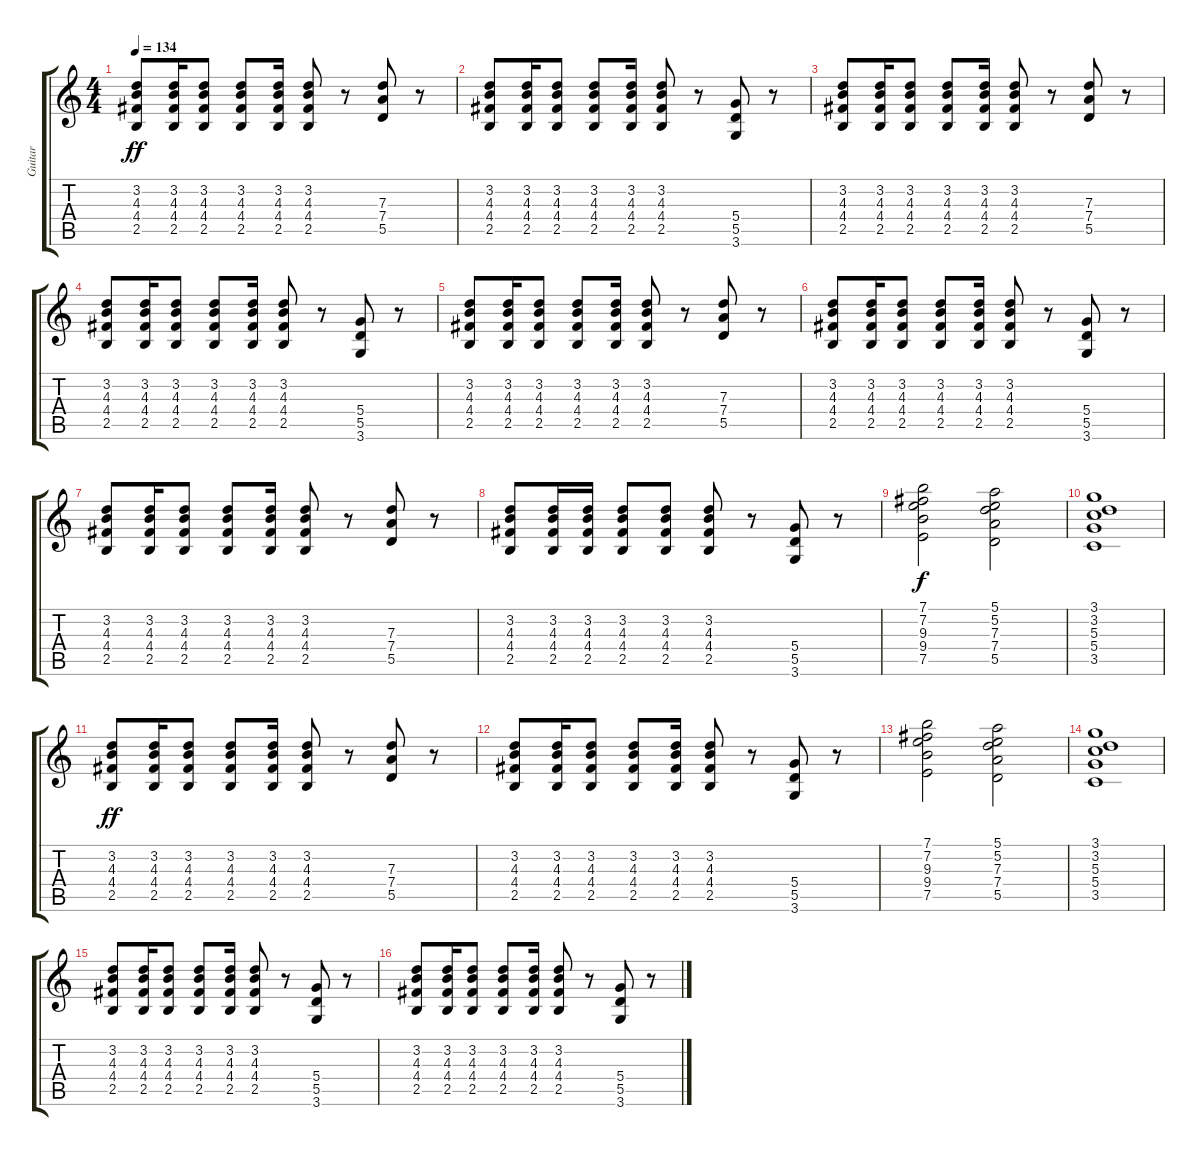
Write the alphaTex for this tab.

\track ("Guitar" "Guitar") {instrument acousticguitarsteel}
\staff {score tabs}
\tuning (E4 B3 G3 D3 A2 E2) {hide}
\ts (4 4)
\tempo 134
\clef g2
\ks c
(3.2 4.3 4.4 2.5).8{dy ff} (3.2 4.3 4.4 2.5).16 (3.2 4.3 4.4 2.5).8 (3.2 4.3 4.4 2.5).8 (3.2 4.3 4.4 2.5).16 (3.2 4.3 4.4 2.5).8 r.8 (7.3 7.4 5.5).8 r.8 |
(3.2 4.3 4.4 2.5).8 (3.2 4.3 4.4 2.5).16 (3.2 4.3 4.4 2.5).8 (3.2 4.3 4.4 2.5).8 (3.2 4.3 4.4 2.5).16 (3.2 4.3 4.4 2.5).8 r.8 (5.4 5.5 3.6).8 r.8 |
(3.2 4.3 4.4 2.5).8 (3.2 4.3 4.4 2.5).16 (3.2 4.3 4.4 2.5).8 (3.2 4.3 4.4 2.5).8 (3.2 4.3 4.4 2.5).16 (3.2 4.3 4.4 2.5).8 r.8 (7.3 7.4 5.5).8 r.8 |
(3.2 4.3 4.4 2.5).8 (3.2 4.3 4.4 2.5).16 (3.2 4.3 4.4 2.5).8 (3.2 4.3 4.4 2.5).8 (3.2 4.3 4.4 2.5).16 (3.2 4.3 4.4 2.5).8 r.8 (5.4 5.5 3.6).8 r.8 |
(3.2 4.3 4.4 2.5).8 (3.2 4.3 4.4 2.5).16 (3.2 4.3 4.4 2.5).8 (3.2 4.3 4.4 2.5).8 (3.2 4.3 4.4 2.5).16 (3.2 4.3 4.4 2.5).8 r.8 (7.3 7.4 5.5).8 r.8 |
(3.2 4.3 4.4 2.5).8 (3.2 4.3 4.4 2.5).16 (3.2 4.3 4.4 2.5).8 (3.2 4.3 4.4 2.5).8 (3.2 4.3 4.4 2.5).16 (3.2 4.3 4.4 2.5).8 r.8 (5.4 5.5 3.6).8 r.8 |
(3.2 4.3 4.4 2.5).8 (3.2 4.3 4.4 2.5).16 (3.2 4.3 4.4 2.5).8 (3.2 4.3 4.4 2.5).8 (3.2 4.3 4.4 2.5).16 (3.2 4.3 4.4 2.5).8 r.8 (7.3 7.4 5.5).8 r.8 |
(3.2 4.3 4.4 2.5).8 (3.2 4.3 4.4 2.5).16 (3.2 4.3 4.4 2.5).16 (3.2 4.3 4.4 2.5).8 (3.2 4.3 4.4 2.5).8 (3.2 4.3 4.4 2.5).8 r.8 (5.4 5.5 3.6).8 r.8 |
(7.1 7.2 9.3 9.4 7.5).2{dy f} (5.1 5.2 7.3 7.4 5.5).2 |
(3.1 3.2 5.3 5.4 3.5).1 |
(3.2 4.3 4.4 2.5).8{dy ff} (3.2 4.3 4.4 2.5).16 (3.2 4.3 4.4 2.5).8 (3.2 4.3 4.4 2.5).8 (3.2 4.3 4.4 2.5).16 (3.2 4.3 4.4 2.5).8 r.8 (7.3 7.4 5.5).8 r.8 |
(3.2 4.3 4.4 2.5).8 (3.2 4.3 4.4 2.5).16 (3.2 4.3 4.4 2.5).8 (3.2 4.3 4.4 2.5).8 (3.2 4.3 4.4 2.5).16 (3.2 4.3 4.4 2.5).8 r.8 (5.4 5.5 3.6).8 r.8 |
(7.1 7.2 9.3 9.4 7.5).2 (5.1 5.2 7.3 7.4 5.5).2 |
(3.1 3.2 5.3 5.4 3.5).1 |
(3.2 4.3 4.4 2.5).8 (3.2 4.3 4.4 2.5).16 (3.2 4.3 4.4 2.5).8 (3.2 4.3 4.4 2.5).8 (3.2 4.3 4.4 2.5).16 (3.2 4.3 4.4 2.5).8 r.8 (5.4 5.5 3.6).8 r.8 |
(3.2 4.3 4.4 2.5).8 (3.2 4.3 4.4 2.5).16 (3.2 4.3 4.4 2.5).8 (3.2 4.3 4.4 2.5).8 (3.2 4.3 4.4 2.5).16 (3.2 4.3 4.4 2.5).8 r.8 (5.4 5.5 3.6).8 r.8
